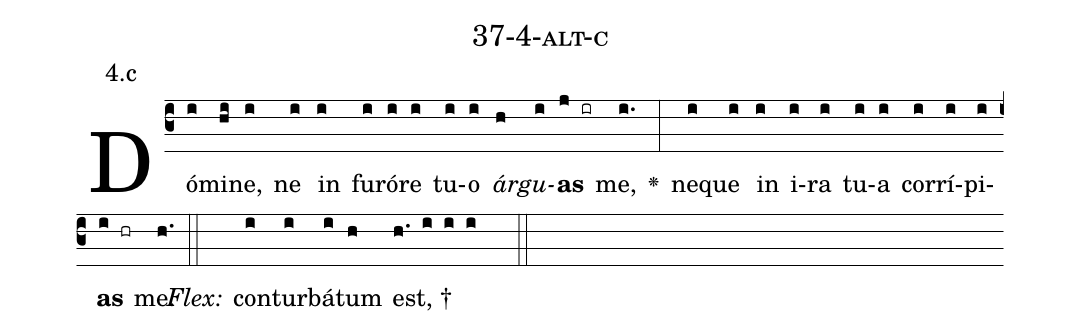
name: 37-4-alt-c;
annotation: 4.c;
%%
(c3)Dó(i)mi(hi)ne,(i) ne(i) in(i) fu(i)ró(i)re(i) tu(i)o(i) <i>ár</i>(h)<i>gu</i>(i)<b>as</b>(j ir) me,(i.) <v>\greheightstar</v>(:) ne(i)que(i) in(i) i(i)ra(i) tu(i)a(i) cor(i)rí(i)pi(i)<b>as</b>(i hr) me.(h.) (::)
<i>Flex:</i>()  con(i)tur(i)bá(i)tum(h) est, †(h. i i i  ::)

%E(i) u(i) o(i) u(i) a(i) e.(h.) (::)
